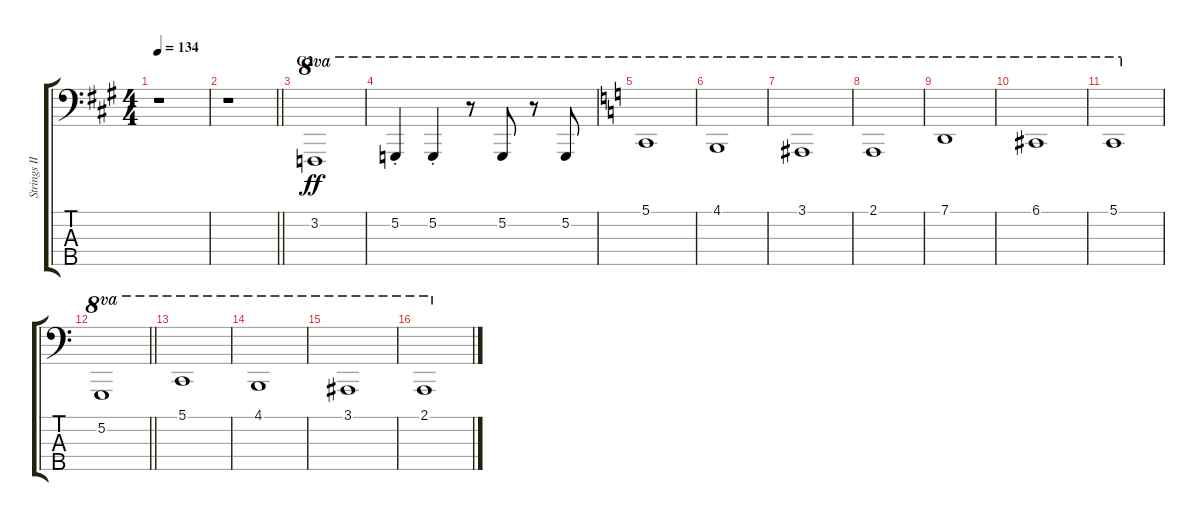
\track ("Strings III" "Strings II") {instrument stringensemble1}
\staff {score tabs}
\tuning (G2 D2 A1 E1 B0) {hide}
\ts (4 4)
\tempo 134
\clef f4
\ks a
r.1{dy ff} |
\barLineRight lightlight
r.1 |
\section ("" "C2")
3.2.1{ot 8va} |
5.2{st}.4{ot 8va} 5.2{st}.4{ot 8va} r.8{ot 8va} 5.2.8{ot 8va} r.8{ot 8va} 5.2.8{ot 8va} |
\ks c
5.1.1{ot 8va} |
4.1.1{ot 8va} |
3.1.1{ot 8va} |
2.1.1{ot 8va} |
7.1.1{ot 8va} |
6.1.1{ot 8va} |
5.1.1{ot 8va} |
\barLineRight lightlight
5.2.1{ot 8va} |
5.1.1{ot 8va} |
4.1.1{ot 8va} |
3.1.1{ot 8va} |
2.1.1{ot 8va}
